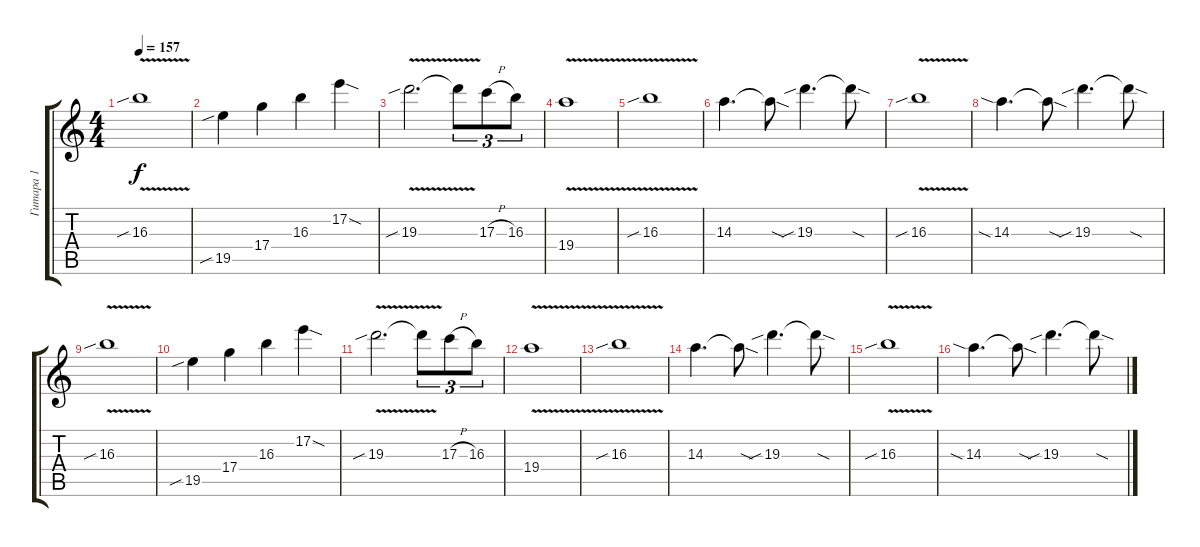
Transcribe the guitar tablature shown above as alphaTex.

\track ("Гитара 1" "Гитара 1") {instrument overdrivenguitar}
\staff {score tabs}
\tuning (E4 B3 G3 D3 A2 E2) {hide}
\ts (4 4)
\tempo 157
\clef g2
\ks c
16.3{v sib}.1{dy f} |
19.5{sib}.4 17.4.4 16.3.4 17.2{sod}.4 |
19.3{v sib}.2{d} 19.3{t}.8{tu (3 2)} 17.3{h}.8{tu (3 2)} 16.3.8{tu (3 2)} |
19.4{v}.1 |
16.3{v sib}.1 |
14.3.4{d} 14.3{sod t}.8 19.3{sib}.4{d} 19.3{sod t}.8 |
16.3{v sib}.1 |
14.3{sia}.4{d} 14.3{sod t}.8 19.3{sib}.4{d} 19.3{sod t}.8 |
16.3{v sib}.1 |
19.5{sib}.4 17.4.4 16.3.4 17.2{sod}.4 |
19.3{v sib}.2{d} 19.3{t}.8{tu (3 2)} 17.3{h}.8{tu (3 2)} 16.3.8{tu (3 2)} |
19.4{v}.1 |
16.3{v sib}.1 |
14.3.4{d} 14.3{sod t}.8 19.3{sib}.4{d} 19.3{sod t}.8 |
16.3{v sib}.1 |
14.3{sia}.4{d} 14.3{sod t}.8 19.3{sib}.4{d} 19.3{sod t}.8
